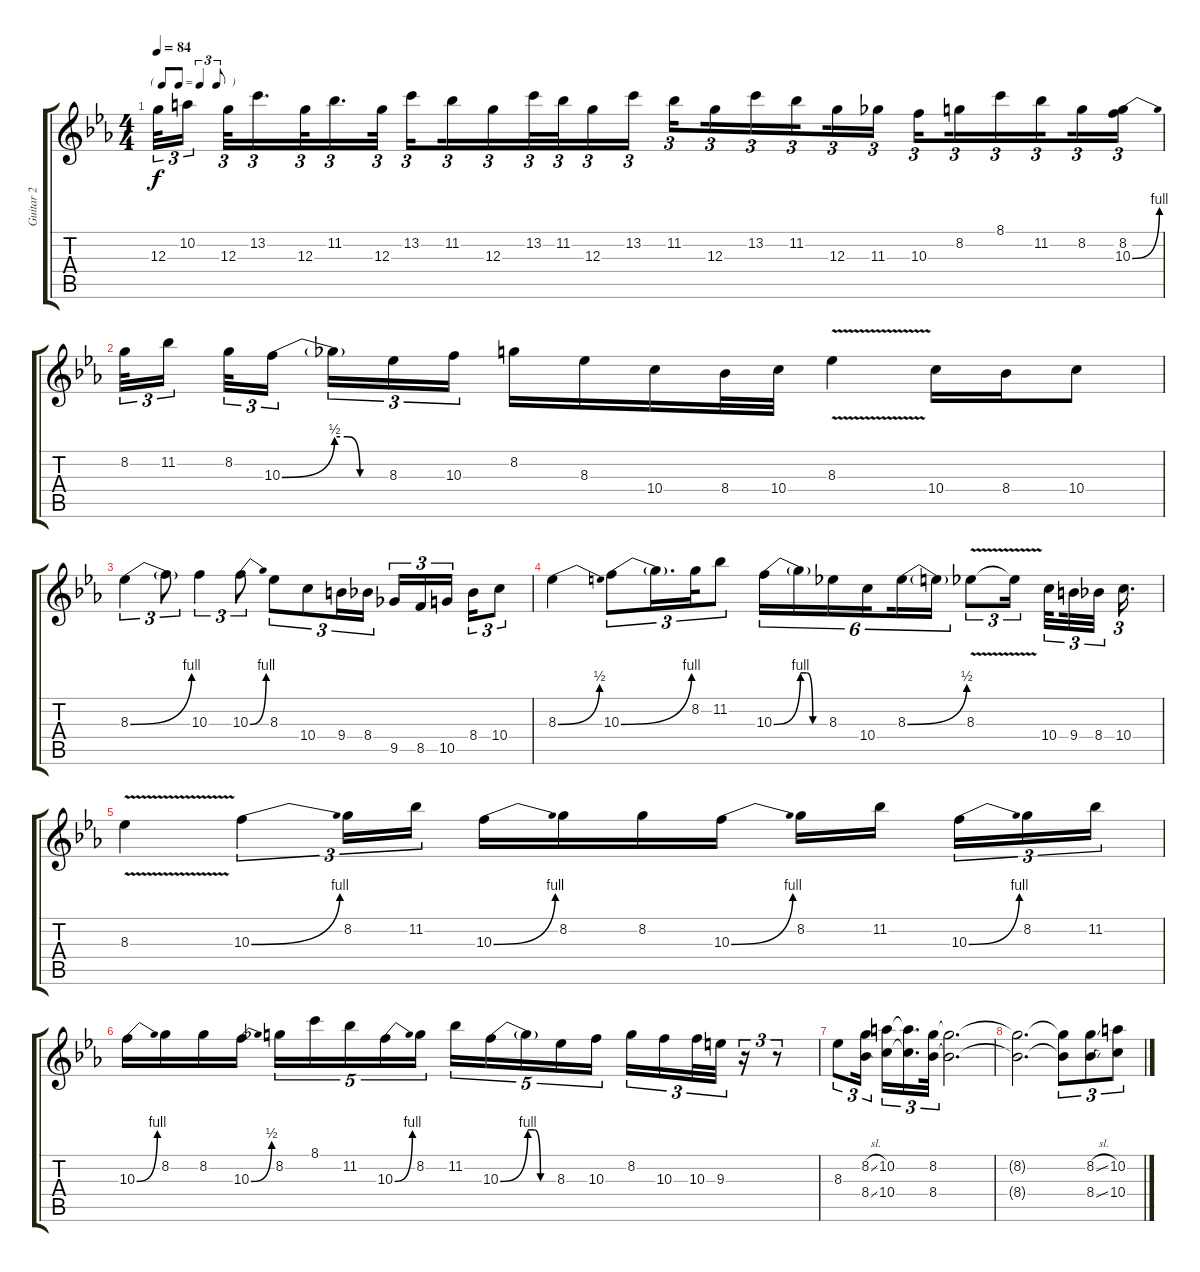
\track ("Guitar 2" "Guitar 2") {instrument distortionguitar}
\staff {score tabs}
\tuning (E4 B3 G3 D3 A2 E2) {hide}
\ts (4 4)
\tf triplet8th
\tempo 84
\clef g2
\ks eb
12.3.32{tu (3 2) dy f} 10.2.16{tu (3 2) beam splitsecondary} 12.3.32{tu (3 2)} 13.2.16{d tu (3 2)} 12.3.32{tu (3 2)} 11.2.16{d tu (3 2)} 12.3.32{tu (3 2)} 13.2.16{tu (3 2) beam splitsecondary} 11.2.16{tu (3 2)} 12.3.16{tu (3 2)} 13.2.32{tu (3 2)} 11.2.32{tu (3 2) beam splitsecondary} 12.3.16{tu (3 2)} 13.2.16{tu (3 2)} 11.2.16{tu (3 2) beam splitsecondary} 12.3.16{tu (3 2)} 13.2.16{tu (3 2)} 11.2.16{tu (3 2) beam splitsecondary} 12.3.16{tu (3 2)} 11.3.16{tu (3 2)} 10.3.16{tu (3 2) beam splitsecondary} 8.2.16{tu (3 2)} 8.1.16{tu (3 2)} 11.2.16{tu (3 2) beam splitsecondary} 8.2.16{tu (3 2)} (8.2 10.3{be (bend 0 0 60 4)}).16{tu (3 2)} |
8.2.32{tu (3 2)} 11.2.16{tu (3 2) beam splitsecondary} 8.2.32{tu (3 2)} 10.3{be (bend 0 0 60 2)}.16{tu (3 2) beam splitsecondary} 10.3{be (custom 0 2 15 2 30 0 60 0) t}.16{tu (3 2)} 8.3.16{tu (3 2)} 10.3.16{tu (3 2)} 8.2.16 8.3.16 10.4.16 8.4.32 10.4.32 8.3{v}.4 10.4.16 8.4.16 10.4.8 |
8.3{be (bend 0 0 60 4)}.4{tu (3 2)} 8.3{t}.8{tu (3 2)} 10.3.4{tu (3 2)} 10.3{be (bend 0 0 60 4)}.8{tu (3 2)} 8.3.8{tu (3 2)} 10.4.8{tu (3 2)} 9.4.16{tu (3 2)} 8.4.16{tu (3 2)} 9.5.16{tu (3 2)} 8.5.16{tu (3 2)} 10.5.16{tu (3 2) beam splitsecondary} 8.4.16{tu (3 2)} 10.4.8{tu (3 2)} |
8.3{be (bend 0 0 60 2)}.4 10.3{be (bend 0 0 60 4)}.8{tu (3 2)} 10.3{t}.16{d tu (3 2)} 8.2.32{tu (3 2)} 11.2.8{tu (3 2)} 10.3{be (bend 0 0 60 4)}.16{tu (6 4)} 10.3{be (custom 0 4 15 4 30 0 60 0) t}.16{tu (6 4)} 8.3.16{tu (6 4)} 10.4.16{tu (6 4) beam splitsecondary} 8.3{be (bend 0 0 60 2)}.16{tu (6 4)} 8.3{t}.16{tu (6 4)} 8.3{v}.8{tu (3 2)} 8.3{t}.16{tu (3 2)} 10.4.32{tu (3 2) beam splitsecondary} 9.4.32{tu (3 2)} 8.4.32{tu (3 2)} 10.4.16{d tu (3 2)} |
8.3{v}.4 10.3{be (bend 0 0 60 4)}.4{tu (3 2)} 8.2.16{tu (3 2)} 11.2.16{tu (3 2)} 10.3{be (bend 0 0 60 4)}.16 8.2.16 8.2.16 10.3{be (bend 0 0 60 4)}.16 8.2.16 11.2.16{beam splitsecondary} 10.3{be (bend 0 0 60 4)}.16{tu (3 2)} 8.2.16{tu (3 2)} 11.2.16{tu (3 2)} |
10.3{be (bend 0 0 60 4)}.16 8.2.16 8.2.16 10.3{be (bend 0 0 60 2)}.16 8.2.16{tu (5 4)} 8.1.16{tu (5 4)} 11.2.16{tu (5 4)} 10.3{be (bend 0 0 60 4)}.16{tu (5 4)} 8.2.16{tu (5 4)} 11.2.16{tu (5 4)} 10.3{be (bend 0 0 60 4)}.16{tu (5 4)} 10.3{be (custom 0 4 15 4 30 0 60 0) t}.16{tu (5 4)} 8.3.16{tu (5 4)} 10.3.16{tu (5 4)} 8.2.16{tu (3 2)} 10.3.16{tu (3 2)} 10.3.32{tu (3 2)} 9.3.32{tu (3 2)} r.16{tu (3 2)} r.8{tu (3 2)} |
8.3.8{tu (3 2)} (8.2{sl} 8.4{sl}).16{tu (3 2) beam splitsecondary} (10.2 10.4).16{tu (3 2)} (10.2{t} 10.4{t}).16{d tu (3 2)} (8.2 8.4).32{tu (3 2)} (8.2{t} 8.4{t}).2{d} |
(8.2{t} 8.4{t}).2{d} (8.2{t} 8.4{t}).8{tu (3 2)} (8.2{sl} 8.4{sl}).8{tu (3 2)} (10.2{sl} 10.4{sl}).8{tu (3 2)}
